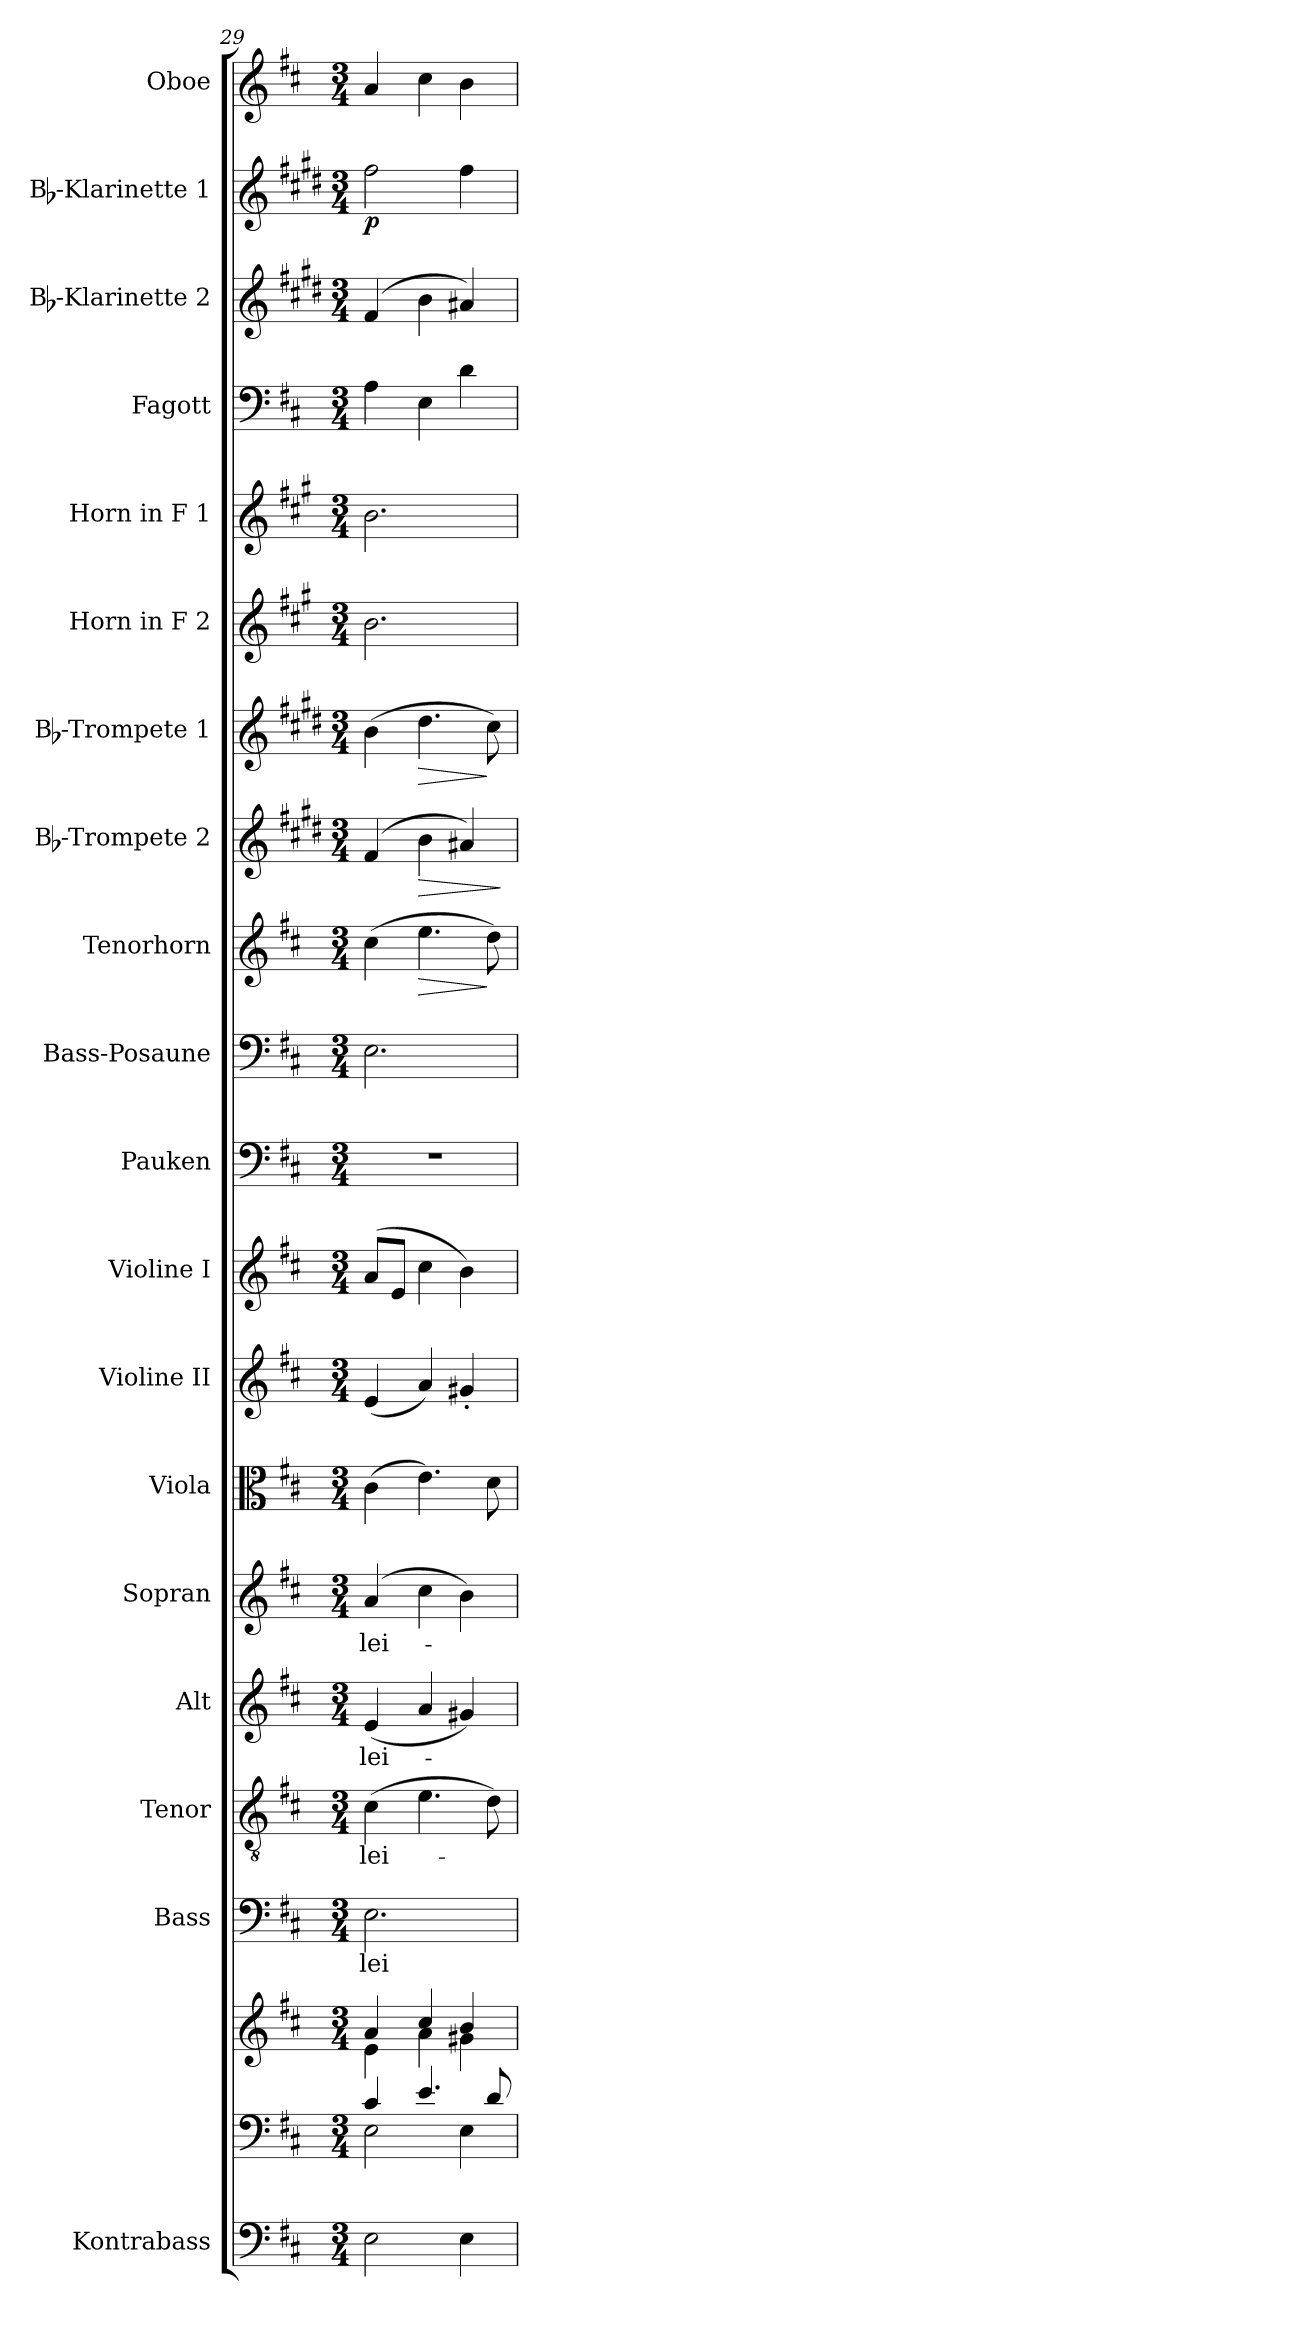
**kern	**kern	**kern	**kern	**text	**kern	**text	**kern	**text	**kern	**text	**kern	**kern	**kern	**kern	**kern	**kern	**dynam	**kern	**dynam	**kern	**dynam	**kern	**kern	**kern	**kern	**kern	**dynam	**kern
*part20	*part19	*part19	*part18	*part18	*part17	*part17	*part16	*part16	*part15	*part15	*part14	*part13	*part12	*part11	*part10	*part9	*part9	*part8	*part8	*part7	*part7	*part6	*part5	*part4	*part3	*part2	*part2	*part1
*staff21	*staff20	*staff19	*staff18	*staff18	*staff17	*staff17	*staff16	*staff16	*staff15	*staff15	*staff14	*staff13	*staff12	*staff11	*staff10	*staff9	*staff9	*staff8	*staff8	*staff7	*staff7	*staff6	*staff5	*staff4	*staff3	*staff2	*staff2	*staff1
*I"Kontrabass	*	*	*I"Bass	*	*I"Tenor	*	*I"Alt	*	*I"Sopran	*	*I"Viola	*I"Violine II	*I"Violine I	*I"Pauken	*I"Bass-Posaune	*I"Tenorhorn	*	*I"Bb-Trompete 2	*	*I"Bb-Trompete 1	*	*I"Horn in F 2	*I"Horn in F 1	*I"Fagott	*I"Bb-Klarinette 2	*I"Bb-Klarinette 1	*	*I"Oboe
*I'Kb.	*	*	*I'B.	*	*I'T.	*	*I'A.	*	*I'S.	*	*I'Vla.	*I'Vl. II	*I'Vl. I	*I'Pk.	*I'B. Pos.	*I'T. Hrn.	*	*I'Bb Trp. 2	*	*I'Bb Trp. 1	*	*	*	*I'Fg.	*I'Bb Kl. 2	*I'Bb Kl. 1	*	*I'Ob.
*clefF4	*clefF4	*clefG2	*clefF4	*	*clefGv2	*	*clefG2	*	*clefG2	*	*clefC3	*clefG2	*clefG2	*clefF4	*clefF4	*clefG2	*	*clefG2	*	*clefG2	*	*clefG2	*clefG2	*clefF4	*clefG2	*clefG2	*	*clefG2
*ITrd7c12	*	*	*	*	*	*	*	*	*	*	*	*	*	*	*	*ITrd8c14	*	*ITrd1c2	*	*ITrd1c2	*	*ITrd4c7	*ITrd4c7	*	*ITrd1c2	*ITrd1c2	*	*
*k[f#c#]	*k[f#c#]	*k[f#c#]	*k[f#c#]	*	*k[f#c#]	*	*k[f#c#]	*	*k[f#c#]	*	*k[f#c#]	*k[f#c#]	*k[f#c#]	*k[f#c#]	*k[f#c#]	*k[f#c#]	*	*k[f#c#]	*	*k[f#c#]	*	*k[f#c#]	*k[f#c#]	*k[f#c#]	*k[f#c#]	*k[f#c#]	*	*k[f#c#]
*D:	*D:	*D:	*D:	*	*D:	*	*D:	*	*D:	*	*D:	*D:	*D:	*D:	*D:	*D:	*	*D:	*	*D:	*	*D:	*D:	*D:	*D:	*D:	*	*D:
*M3/4	*M3/4	*M3/4	*M3/4	*	*M3/4	*	*M3/4	*	*M3/4	*	*M3/4	*M3/4	*M3/4	*M3/4	*M3/4	*M3/4	*	*M3/4	*	*M3/4	*	*M3/4	*M3/4	*M3/4	*M3/4	*M3/4	*	*M3/4
=29	=29	=29	=29	=29	=29	=29	=29	=29	=29	=29	=29	=29	=29	=29	=29	=29	=29	=29	=29	=29	=29	=29	=29	=29	=29	=29	=29	=29
*	*^	*^	*	*	*	*	*	*	*	*	*	*	*	*	*	*	*	*	*	*	*	*	*	*	*	*	*	*
!	!	!	!	!	!	!LO:LY:b	!	!LO:LY:b	!	!LO:LY:b	!	!LO:LY:b	!	!	!	!	!	!	!	!	!	!	!	!	!	!	!	!	!LO:DY:b	!
2EE\	4c#/	2E\	4a/	4e\	2.E\	-lei-	(>4c#\	-lei-	(<4e/	-lei-	(4a/	-lei-	(>4c#\	(<4e/	(>8a/L	2.r	2.E\	(>4c#\	.	(4e/	.	(>4a\	.	2.e\	2.e\	4A\	(4e/	2ee\	p	4a/
.	.	.	.	.	.	.	.	.	.	.	.	.	.	.	8e/J	.	.	.	.	.	.	.	.	.	.	.	.	.	.	.
!	!	!	!	!	!	!	!	!	!	!	!	!	!	!	!	!	!	!	!LO:HP:b	!	!LO:HP:b	!	!LO:HP:b	!	!	!	!	!	!	!
.	4.e/	.	4cc#/	4a\	.	.	4.e\	.	4a/	.	4cc#\	.	4.e\)	4a/)	4cc#\	.	.	4.e\	>	4a\	>	4.cc#\	>	.	.	4E\	4a\	.	.	4cc#\
4EE\	.	4E\	4b/	4g#X\	.	.	.	.	4g#X/)	.	4b\)	.	.	4g#X'</	4b\)	.	.	.	.	4g#X/)	.	.	.	.	.	4d\	4g#X/)	4ee\	.	4b\
.	8d/	.	.	.	.	.	8d\)	.	.	.	.	.	8d\	.	.	.	.	8d\)	]	.	.	8b\)	]	.	.	.	.	.	.	.
*	*v	*v	*	*	*	*	*	*	*	*	*	*	*	*	*	*	*	*	*	*	*	*	*	*	*	*	*	*	*	*
*	*	*v	*v	*	*	*	*	*	*	*	*	*	*	*	*	*	*	*	*	*	*	*	*	*	*	*	*	*	*
.	.	.	.	.	.	.	.	.	.	.	.	.	.	.	.	.	.	.	]	.	.	.	.	.	.	.	.	.
=	=	=	=	=	=	=	=	=	=	=	=	=	=	=	=	=	=	=	=	=	=	=	=	=	=	=	=	=
*-	*-	*-	*-	*-	*-	*-	*-	*-	*-	*-	*-	*-	*-	*-	*-	*-	*-	*-	*-	*-	*-	*-	*-	*-	*-	*-	*-	*-
